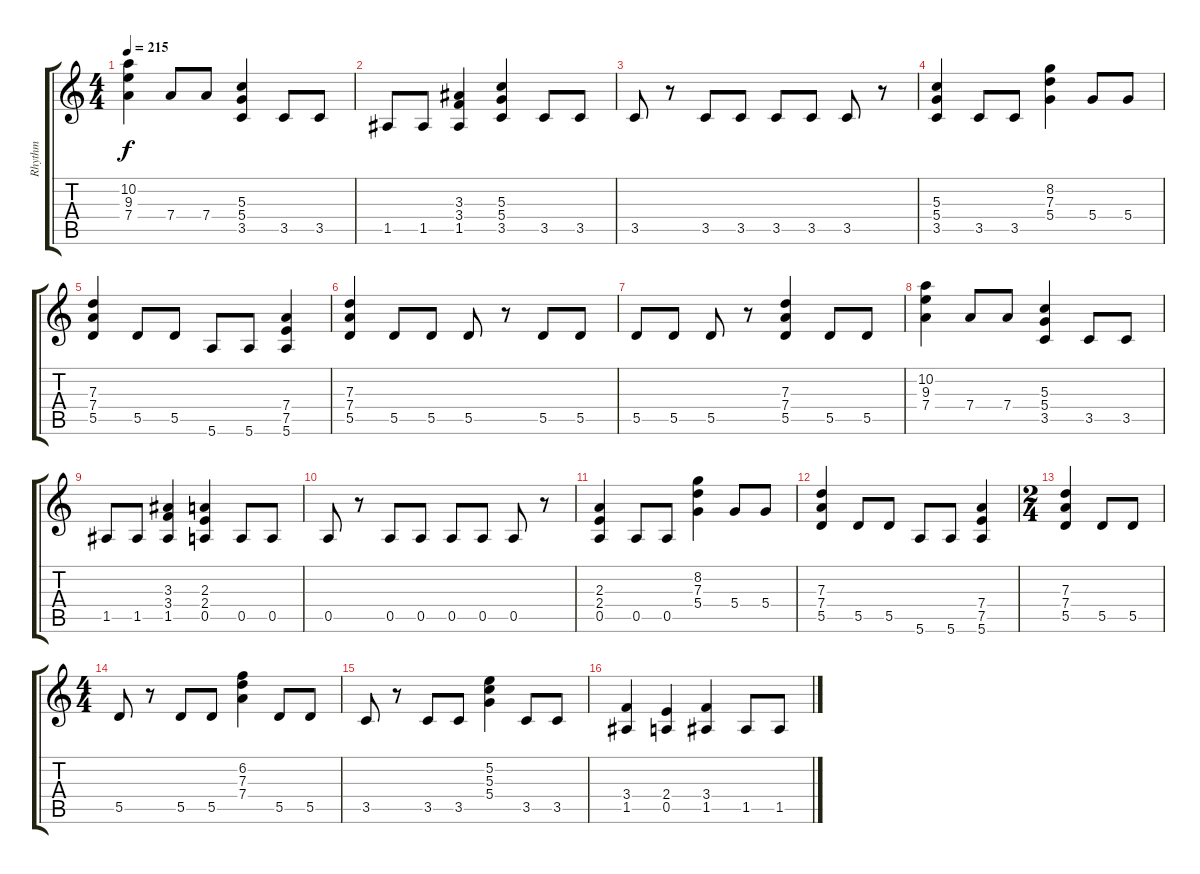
\track ("Rhythm" "Rhythm") {instrument distortionguitar}
\staff {score tabs}
\tuning (E4 B3 G3 D3 A2 E2) {hide}
\ts (4 4)
\tempo 215
\clef g2
\ks c
(10.2 9.3 7.4).4{dy f} 7.4.8 7.4.8 (5.3 5.4 3.5).4 3.5.8 3.5.8 |
1.5.8 1.5.8 (3.3 3.4 1.5).4 (5.3 5.4 3.5).4 3.5.8 3.5.8 |
3.5.8 r.8 3.5.8 3.5.8 3.5.8 3.5.8 3.5.8 r.8 |
(5.3 5.4 3.5).4 3.5.8 3.5.8 (8.2 7.3 5.4).4 5.4.8 5.4.8 |
(7.3 7.4 5.5).4 5.5.8 5.5.8 5.6.8 5.6.8 (7.4 7.5 5.6).4 |
(7.3 7.4 5.5).4 5.5.8 5.5.8 5.5.8 r.8 5.5.8 5.5.8 |
5.5.8 5.5.8 5.5.8 r.8 (7.3 7.4 5.5).4 5.5.8 5.5.8 |
(10.2 9.3 7.4).4 7.4.8 7.4.8 (5.3 5.4 3.5).4 3.5.8 3.5.8 |
1.5.8 1.5.8 (3.3 3.4 1.5).4 (2.3 2.4 0.5).4 0.5.8 0.5.8 |
0.5.8 r.8 0.5.8 0.5.8 0.5.8 0.5.8 0.5.8 r.8 |
(2.3 2.4 0.5).4 0.5.8 0.5.8 (8.2 7.3 5.4).4 5.4.8 5.4.8 |
(7.3 7.4 5.5).4 5.5.8 5.5.8 5.6.8 5.6.8 (7.4 7.5 5.6).4 |
\ts (2 4)
(7.3 7.4 5.5).4 5.5.8 5.5.8 |
\ts (4 4)
5.5.8 r.8 5.5.8 5.5.8 (6.2 7.3 7.4).4 5.5.8 5.5.8 |
3.5.8 r.8 3.5.8 3.5.8 (5.2 5.3 5.4).4 3.5.8 3.5.8 |
(3.4 1.5).4 (2.4 0.5).4 (3.4 1.5).4 1.5.8 1.5.8
